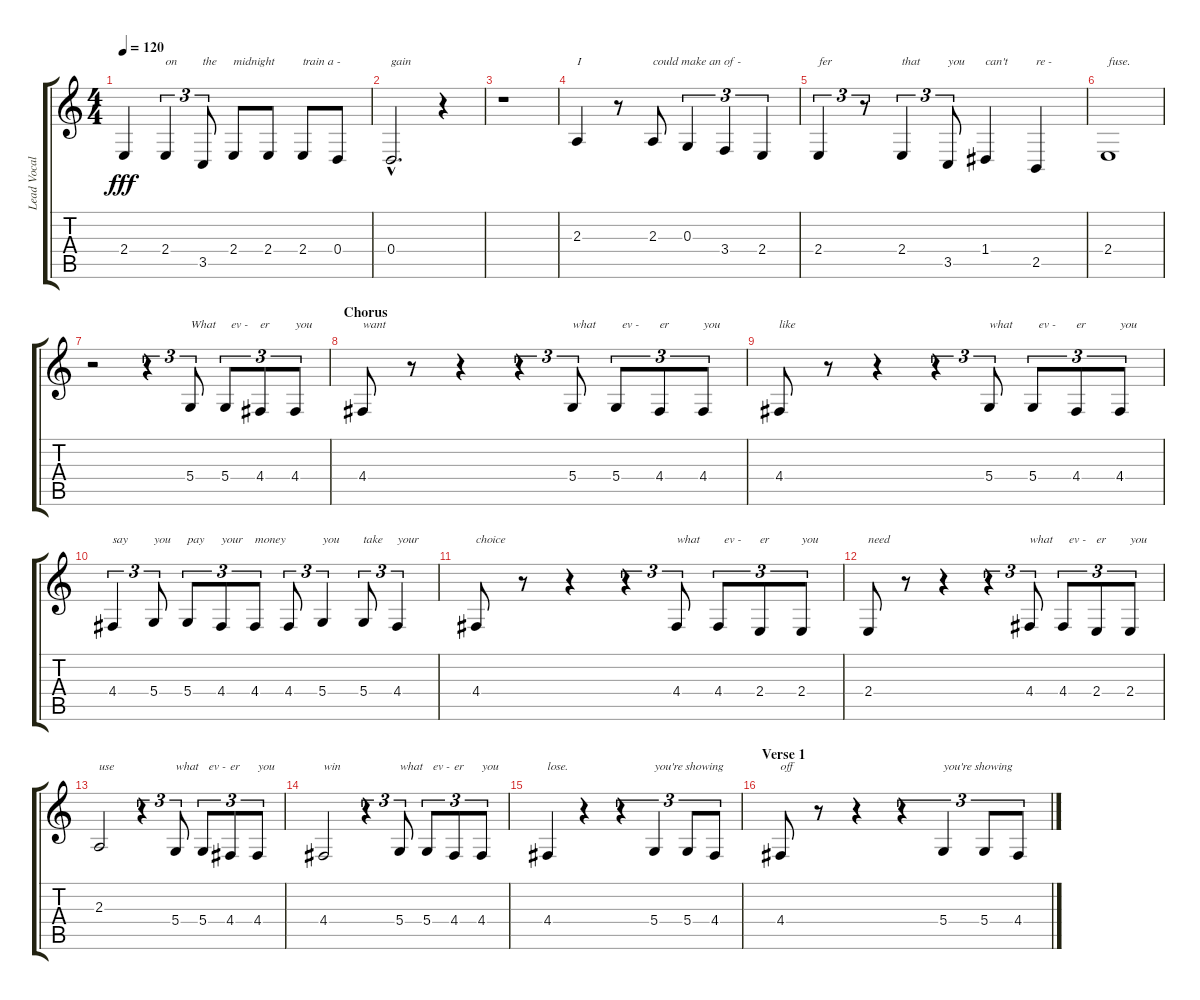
\track ("Lead Vocal" "Lead Vocal") {instrument synthbrass1}
\staff {score tabs}
\tuning (E4 B3 G3 D3 A2 E2) {hide}
\ts (4 4)
\tempo 120
\clef g2
\ks c
2.4{t}.4{dy fff} 2.4.4{tu (3 2) txt "on"} 3.5.8{tu (3 2) txt "the"} 2.4.8{txt "midnight"} 2.4.8 2.4.8{txt "train a -"} 0.4.8 |
0.4{hac}.2{d txt "gain"} r.4 |
r.1 |
2.3.4{txt "I"} r.8 2.3.8{txt "could make an of -"} 0.3.4{tu (3 2)} 3.4.4{tu (3 2)} 2.4.4{tu (3 2)} |
2.4.4{tu (3 2) txt "fer"} r.8{tu (3 2)} 2.4.4{tu (3 2) txt "that"} 3.5.8{tu (3 2) txt "you"} 1.4.4{txt "can't"} 2.5.4{txt "re -"} |
2.4.1{txt "fuse."} |
r.2 r.4{tu (3 2)} 5.4.8{tu (3 2) txt "What"} 5.4.8{tu (3 2) txt "  ev -"} 4.4.8{tu (3 2) txt "er"} 4.4.8{tu (3 2) txt "you"} |
\section ("" "Chorus")
4.4.8{txt "want"} r.8 r.4 r.4{tu (3 2)} 5.4.8{tu (3 2) txt "what"} 5.4.8{tu (3 2) txt "  ev -"} 4.4.8{tu (3 2) txt "er"} 4.4.8{tu (3 2) txt "you"} |
4.4.8{txt "like"} r.8 r.4 r.4{tu (3 2)} 5.4.8{tu (3 2) txt "what"} 5.4.8{tu (3 2) txt "  ev -"} 4.4.8{tu (3 2) txt "er"} 4.4.8{tu (3 2) txt "you"} |
4.4.4{tu (3 2) txt "say"} 5.4.8{tu (3 2) txt "you"} 5.4.8{tu (3 2) txt "pay"} 4.4.8{tu (3 2) txt "your"} 4.4.8{tu (3 2) txt "money"} 4.4.8{tu (3 2)} 5.4.4{tu (3 2) txt "you"} 5.4.8{tu (3 2) txt "take"} 4.4.4{tu (3 2) txt "your"} |
4.4.8{txt "choice"} r.8 r.4 r.4{tu (3 2)} 4.4.8{tu (3 2) txt "what"} 4.4.8{tu (3 2) txt "  ev -"} 2.4.8{tu (3 2) txt "er"} 2.4.8{tu (3 2) txt "you"} |
2.4.8{txt "need"} r.8 r.4 r.4{tu (3 2)} 4.4.8{tu (3 2) txt "what "} 4.4.8{tu (3 2) txt "  ev -"} 2.4.8{tu (3 2) txt "er"} 2.4.8{tu (3 2) txt "you"} |
2.3.2{txt "use"} r.4{tu (3 2)} 5.4.8{tu (3 2) txt "what"} 5.4.8{tu (3 2) txt "  ev -"} 4.4.8{tu (3 2) txt "er"} 4.4.8{tu (3 2) txt "you"} |
4.4.2{txt "win"} r.4{tu (3 2)} 5.4.8{tu (3 2) txt "what"} 5.4.8{tu (3 2) txt "  ev -"} 4.4.8{tu (3 2) txt "er"} 4.4.8{tu (3 2) txt "you"} |
4.4.4{txt "lose."} r.4 r.4{tu (3 2)} 5.4.4{tu (3 2) txt "you're showing"} 5.4.8{tu (3 2)} 4.4.8{tu (3 2)} |
\section ("" "Verse 1")
4.4.8{txt "off"} r.8 r.4 r.4{tu (3 2)} 5.4.4{tu (3 2) txt "you're showing"} 5.4.8{tu (3 2) txt " "} 4.4.8{tu (3 2) txt " "}
